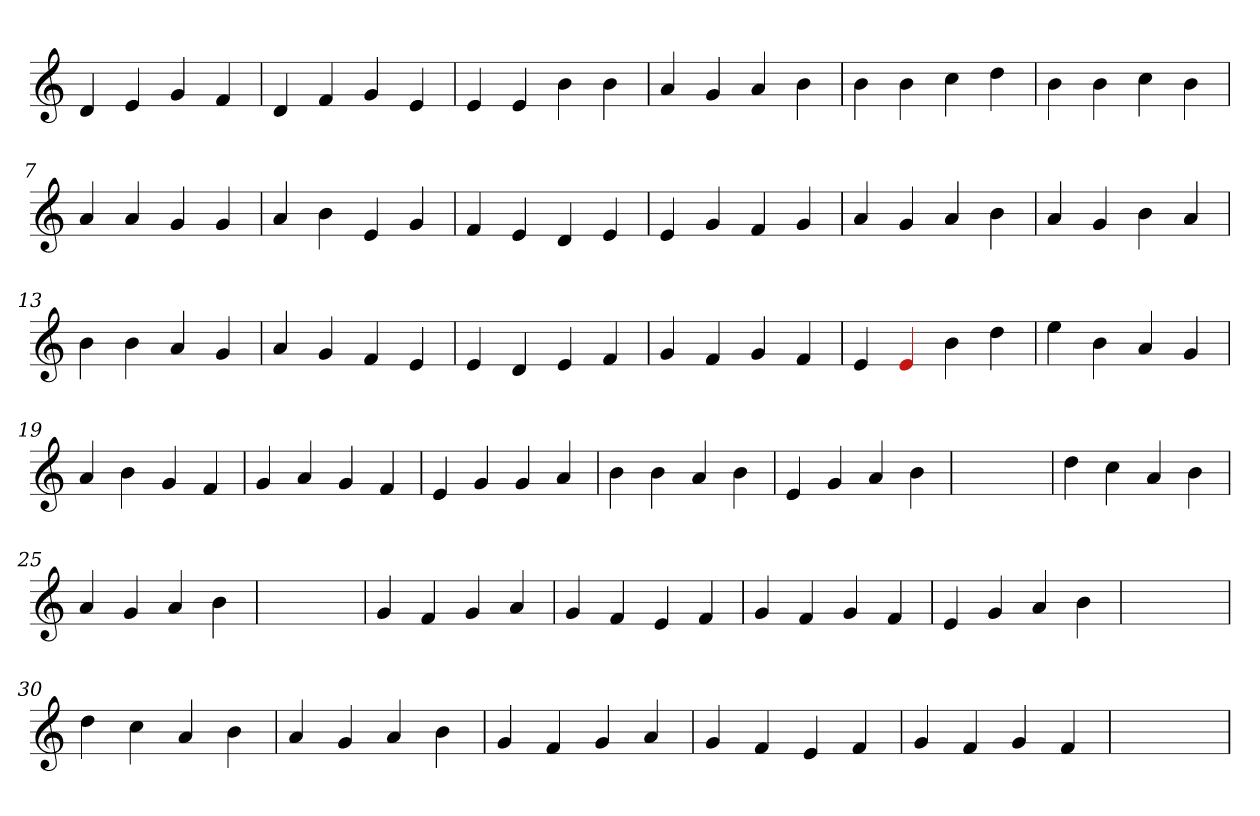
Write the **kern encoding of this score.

**kern
*part1
*staff1
*clefG2
=1
4d
4e
4g
4f
=2
4d
4f
4g
4e
=3
4e
4e
4b
4b
=4
4a
4g
4a
4b
=5
4b
4b
4cc
4dd
=6
4b
4b
4cc
4b
=7
4a
4a
4g
4g
=8
4a
4b
4e
4g
=9
4f
4e
4d
4e
=10
4e
4g
4f
4g
=11
4a
4g
4a
4b
=12
4a
4g
4b
4a
=13
4b
4b
4a
4g
=14
4a
4g
4f
4e
=15
4e
4d
4e
4f
=16
4g
4f
4g
4f
=17
4e
4Re
4b
4dd
=18
4ee
4b
4a
4g
=19
4a
4b
4g
4f
=20
4g
4a
4g
4f
=21
4e
4g
4g
4a
=22
4b
4b
4a
4b
=23
4e
4g
4a
4b
=24
1ryy
=24
4dd
4cc
4a
4b
=25
4a
4g
4a
4b
=26
1ryy
=26
4g
4f
4g
4a
=27
4g
4f
4e
4f
=28
4g
4f
4g
4f
=29
4e
4g
4a
4b
=30
1ryy
=30
4dd
4cc
4a
4b
=31
4a
4g
4a
4b
=32
4g
4f
4g
4a
=33
4g
4f
4e
4f
=34
4g
4f
4g
4f
=35
1ryy
=
*-
